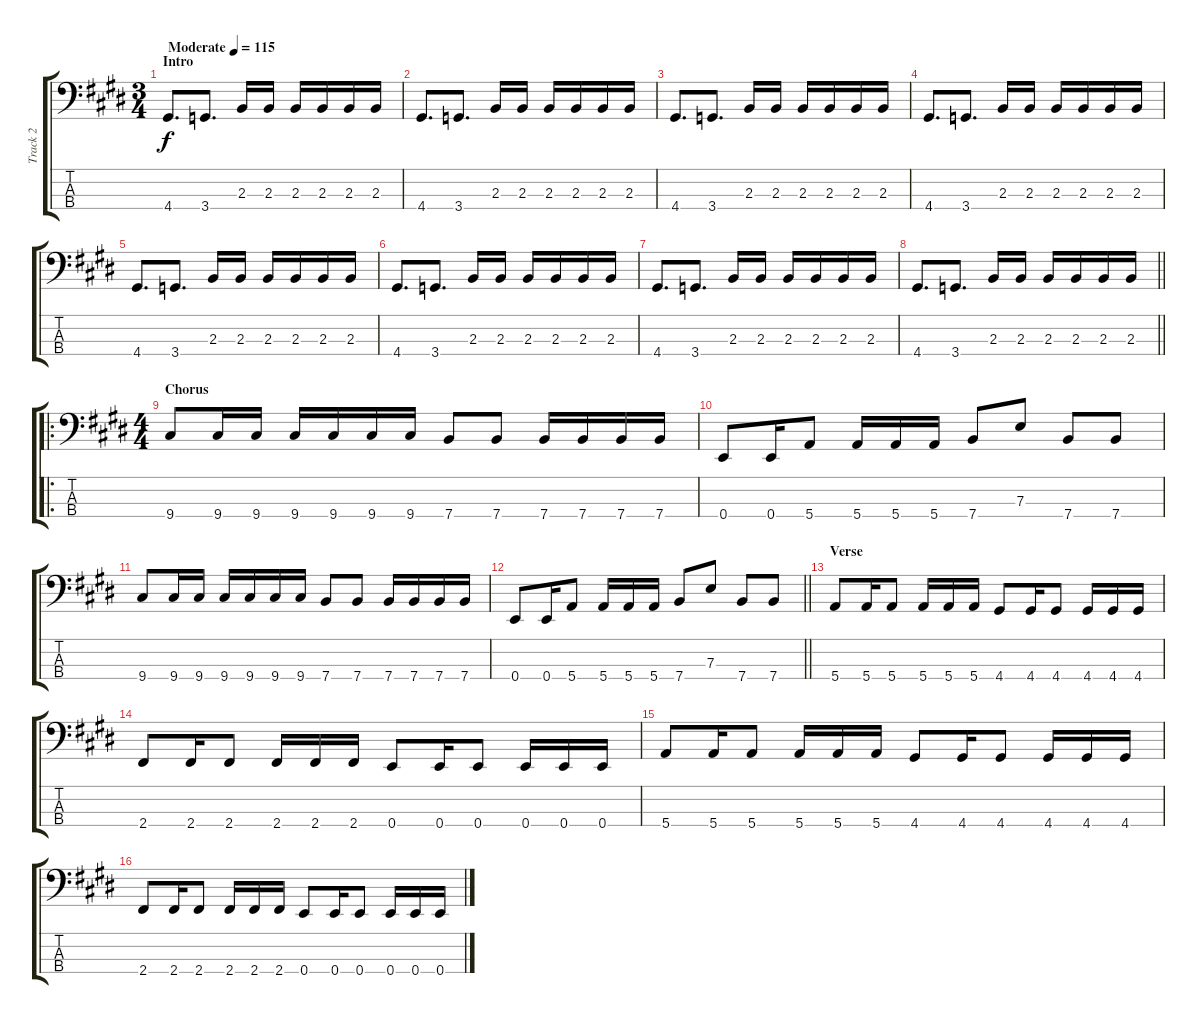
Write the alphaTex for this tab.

\track ("Track 2" "Track 2") {instrument electricbassfinger}
\staff {score tabs}
\tuning (G2 D2 A1 E1) {hide}
\ts (3 4)
\section ("" "Intro")
\tempo (115 "Moderate")
\clef f4
\ks e
4.4.8{d dy f instrument electricbassfinger} 3.4.8{d} 2.3.16 2.3.16 2.3.16 2.3.16 2.3.16 2.3.16 |
4.4.8{d} 3.4.8{d} 2.3.16 2.3.16 2.3.16 2.3.16 2.3.16 2.3.16 |
4.4.8{d} 3.4.8{d} 2.3.16 2.3.16 2.3.16 2.3.16 2.3.16 2.3.16 |
4.4.8{d} 3.4.8{d} 2.3.16 2.3.16 2.3.16 2.3.16 2.3.16 2.3.16 |
4.4.8{d} 3.4.8{d} 2.3.16 2.3.16 2.3.16 2.3.16 2.3.16 2.3.16 |
4.4.8{d} 3.4.8{d} 2.3.16 2.3.16 2.3.16 2.3.16 2.3.16 2.3.16 |
4.4.8{d} 3.4.8{d} 2.3.16 2.3.16 2.3.16 2.3.16 2.3.16 2.3.16 |
\barLineRight lightlight
4.4.8{d} 3.4.8{d} 2.3.16 2.3.16 2.3.16 2.3.16 2.3.16 2.3.16 |
\ro
\ts (4 4)
\section ("" "Chorus")
9.4.8 9.4.16 9.4.16 9.4.16 9.4.16 9.4.16 9.4.16 7.4.8 7.4.8 7.4.16 7.4.16 7.4.16 7.4.16 |
0.4.8 0.4.16 5.4.8 5.4.16 5.4.16 5.4.16 7.4.8 7.3.8 7.4.8 7.4.8 |
9.4.8 9.4.16 9.4.16 9.4.16 9.4.16 9.4.16 9.4.16 7.4.8 7.4.8 7.4.16 7.4.16 7.4.16 7.4.16 |
\barLineRight lightlight
0.4.8 0.4.16 5.4.8 5.4.16 5.4.16 5.4.16 7.4.8 7.3.8 7.4.8 7.4.8 |
\section ("" "Verse")
5.4.8 5.4.16 5.4.8 5.4.16 5.4.16 5.4.16 4.4.8 4.4.16 4.4.8 4.4.16 4.4.16 4.4.16 |
2.4.8 2.4.16 2.4.8 2.4.16 2.4.16 2.4.16 0.4.8 0.4.16 0.4.8 0.4.16 0.4.16 0.4.16 |
5.4.8 5.4.16 5.4.8 5.4.16 5.4.16 5.4.16 4.4.8 4.4.16 4.4.8 4.4.16 4.4.16 4.4.16 |
2.4.8 2.4.16 2.4.8 2.4.16 2.4.16 2.4.16 0.4.8 0.4.16 0.4.8 0.4.16 0.4.16 0.4.16
